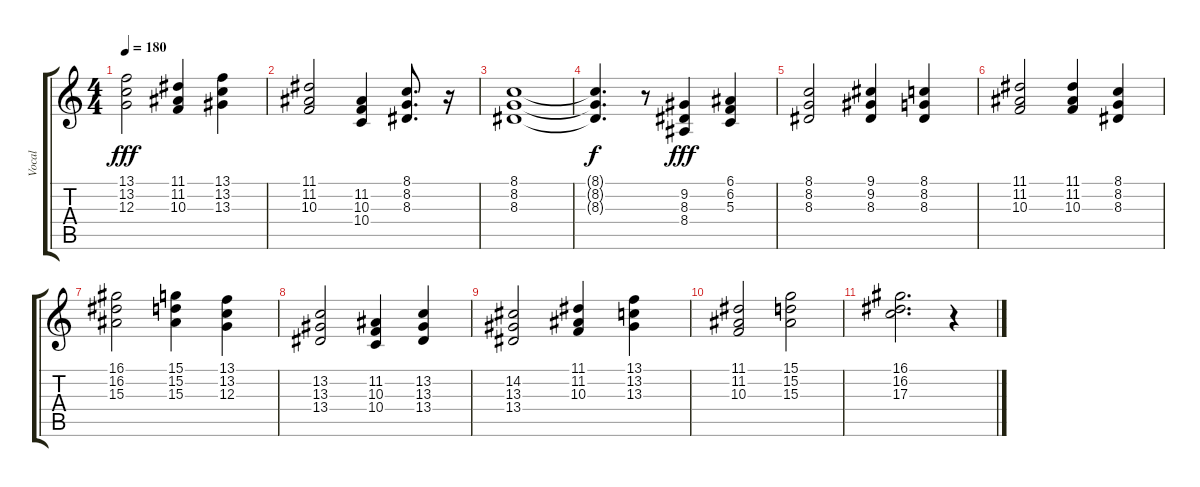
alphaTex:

\track ("Vocal" "Vocal") {instrument trumpet}
\staff {score tabs}
\tuning (E4 B3 G3 D3 A2 E2) {hide}
\ts (4 4)
\tempo 180
\clef g2
\ks c
(13.1 13.2 12.3).2{dy fff} (11.1 11.2 10.3).4 (13.1 13.2 13.3).4 |
(11.1 11.2 10.3).2 (11.2 10.3 10.4).4 (8.1 8.2 8.3).8{d} r.16 |
(8.1 8.2 8.3).1 |
(8.1{t} 8.2{t} 8.3{t}).4{d dy f} r.8 (9.2 8.3 8.4).4{dy fff} (6.1 6.2 5.3).4 |
(8.1 8.2 8.3).2 (9.1 9.2 8.3).4 (8.1 8.2 8.3).4 |
(11.1 11.2 10.3).2 (11.1 11.2 10.3).4 (8.1 8.2 8.3).4 |
(16.1 16.2 15.3).2 (15.1 15.2 15.3).4 (13.1 13.2 12.3).4 |
(13.2 13.3 13.4).2 (11.2 10.3 10.4).4 (13.2 13.3 13.4).4 |
(14.2 13.3 13.4).2 (11.1 11.2 10.3).4 (13.1 13.2 13.3).4 |
(11.1 11.2 10.3).2 (15.1 15.2 15.3).2 |
(16.1 16.2 17.3).2{d} r.4
